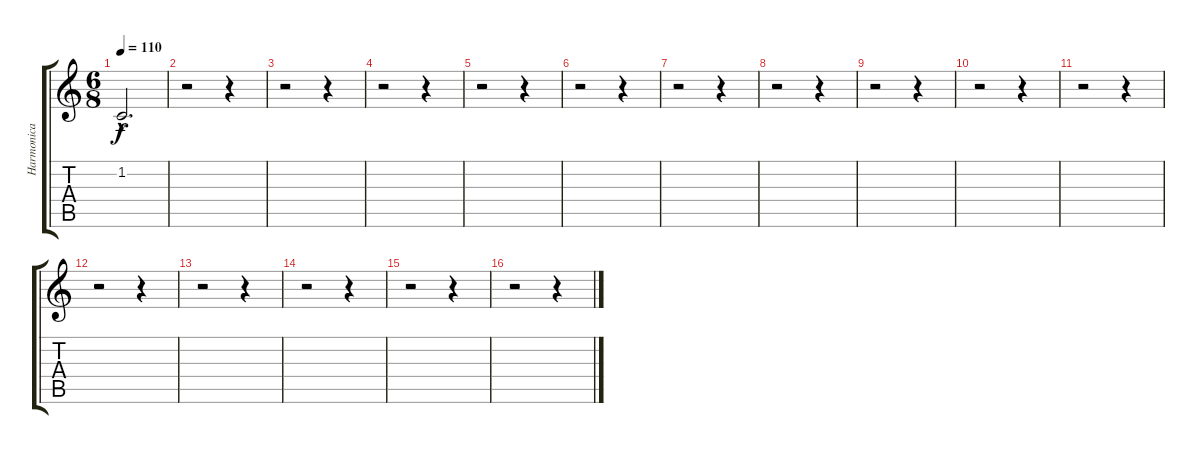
\track ("Harmonica" "Harmonica") {instrument harmonica}
\staff {score tabs}
\tuning (E4 B3 G3 D3 A2 E2) {hide}
\ts (6 8)
\tempo 110
\clef g2
\ks c
1.2{hac}.2{d dy f} |
r.2 r.4 |
r.2 r.4 |
r.2 r.4 |
r.2 r.4 |
r.2 r.4 |
r.2 r.4 |
r.2 r.4 |
r.2 r.4 |
r.2 r.4 |
r.2 r.4 |
r.2 r.4 |
r.2 r.4 |
r.2 r.4 |
r.2 r.4 |
r.2 r.4
